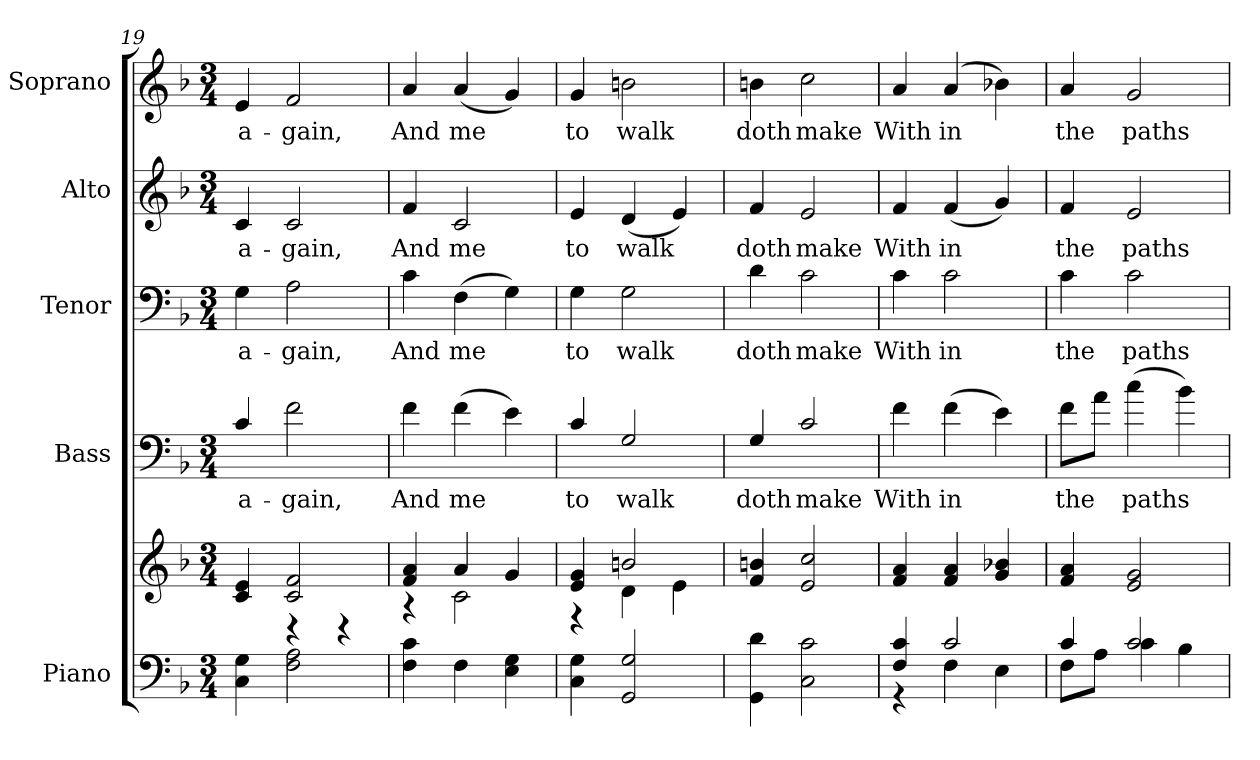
**kern	**kern	**kern	**text	**kern	**text	**kern	**text	**kern	**text
*part5	*part5	*part4	*part4	*part3	*part3	*part2	*part2	*part1	*part1
*staff6	*staff5	*staff4	*staff4	*staff3	*staff3	*staff2	*staff2	*staff1	*staff1
*I"Piano	*	*I"Bass	*	*I"Tenor	*	*I"Alto	*	*I"Soprano	*
*I'Pno.	*	*I'B.	*	*I'T.	*	*I'A.	*	*I'S.	*
*clefF4	*clefG2	*clefF4	*	*clefF4	*	*clefG2	*	*clefG2	*
*	*	*ITrd7c12	*	*	*	*	*	*	*
*k[b-]	*k[b-]	*k[b-]	*	*k[b-]	*	*k[b-]	*	*k[b-]	*
*F:	*F:	*F:	*	*F:	*	*F:	*	*F:	*
*M3/4	*M3/4	*M3/4	*	*M3/4	*	*M3/4	*	*M3/4	*
=19	=19	=19	=19	=19	=19	=19	=19	=19	=19
*	*^	*	*	*	*	*	*	*	*
!	!	!	!	!LO:LY:b:color=#000000	!	!	!	!	!	!
!	!	!	!	!	!	!LO:LY:b:color=#000000	!	!	!	!
!	!	!	!	!	!	!	!	!LO:LY:b:color=#000000	!	!
!	!	!	!	!	!	!	!	!	!	!LO:LY:b:color=#000000
4Ci\ 4Gi	4ci/ 4ei	4ryy	4Ci/	a-	4Gi\	a-	4ci/	a-	4ei/	a-
!	!	!	!	!LO:LY:b:color=#000000	!	!	!	!	!	!
!	!	!	!	!	!	!LO:LY:b:color=#000000	!	!	!	!
!	!	!	!	!	!	!	!	!LO:LY:b:color=#000000	!	!
!	!	!	!	!	!	!	!	!	!	!LO:LY:b:color=#000000
2Fi\ 2Ai	2ci/ 2fi	4r	2Fi\	-gain,	2Ai\	-gain,	2ci/	-gain,	2fi/	-gain,
.	.	4r	.	.	.	.	.	.	.	.
=20	=20	=20	=20	=20	=20	=20	=20	=20	=20	=20
!	!	!	!	!LO:LY:b:color=#000000	!	!	!	!	!	!
!	!	!	!	!	!	!LO:LY:b:color=#000000	!	!	!	!
!	!	!	!	!	!	!	!	!LO:LY:b:color=#000000	!	!
!	!	!	!	!	!	!	!	!	!	!LO:LY:b:color=#000000
4Fi\ 4ci	4fi/ 4ai	4r	4Fi\	And	4ci\	And	4fi/	And	4ai/	And
!	!	!	!	!LO:LY:b:color=#000000	!	!	!	!	!	!
!	!	!	!	!	!	!LO:LY:b:color=#000000	!	!	!	!
!	!	!	!	!	!	!	!	!LO:LY:b:color=#000000	!	!
!	!	!	!	!	!	!	!	!	!	!LO:LY:b:color=#000000
4Fi\	4ai/	2ci\	(4Fi\	me	(4Fi\	me	2ci/	me	(4ai/	me
4Ei\ 4Gi	4gi/	.	4Ei\)	.	4Gi\)	.	.	.	4gi/)	.
!!LO:PB:g=z
=21	=21	=21	=21	=21	=21	=21	=21	=21	=21	=21
!	!	!	!	!LO:LY:b:color=#000000	!	!	!	!	!	!
!	!	!	!	!	!	!LO:LY:b:color=#000000	!	!	!	!
!	!	!	!	!	!	!	!	!LO:LY:b:color=#000000	!	!
!	!	!	!	!	!	!	!	!	!	!LO:LY:b:color=#000000
4Ci\ 4Gi	4ei/ 4gi	4r	4Ci/	to	4Gi\	to	4ei/	to	4gi/	to
!	!	!	!	!LO:LY:b:color=#000000	!	!	!	!	!	!
!	!	!	!	!	!	!LO:LY:b:color=#000000	!	!	!	!
!	!	!	!	!	!	!	!	!LO:LY:b:color=#000000	!	!
!	!	!	!	!	!	!	!	!	!	!LO:LY:b:color=#000000
2GGi/ 2Gi	2bni/	4di\	2GGi/	walk	2Gi\	walk	(4di/	walk	2bni\	walk
.	.	4ei\	.	.	.	.	4ei/)	.	.	.
*	*v	*v	*	*	*	*	*	*	*	*
=22	=22	=22	=22	=22	=22	=22	=22	=22	=22
*	*^	*	*	*	*	*	*	*	*
!	!	!	!	!LO:LY:b:color=#000000	!	!	!	!	!	!
*	*v	*v	*	*	*	*	*	*	*	*
*	*^	*	*	*	*	*	*	*	*
!	!	!	!	!	!	!LO:LY:b:color=#000000	!	!	!	!
*	*v	*v	*	*	*	*	*	*	*	*
*	*^	*	*	*	*	*	*	*	*
!	!	!	!	!	!	!	!	!LO:LY:b:color=#000000	!	!
*	*v	*v	*	*	*	*	*	*	*	*
*	*^	*	*	*	*	*	*	*	*
!	!	!	!	!	!	!	!	!	!	!LO:LY:b:color=#000000
*	*v	*v	*	*	*	*	*	*	*	*
4GGi\ 4di	4fi/ 4bni	4GGi/	doth	4di\	doth	4fi/	doth	4bni\	doth
!	!	!	!LO:LY:b:color=#000000	!	!	!	!	!	!
!	!	!	!	!	!LO:LY:b:color=#000000	!	!	!	!
!	!	!	!	!	!	!	!LO:LY:b:color=#000000	!	!
!	!	!	!	!	!	!	!	!	!LO:LY:b:color=#000000
2Ci\ 2ci	2ei/ 2cci	2Ci/	make	2ci\	make	2ei/	make	2cci\	make
=23	=23	=23	=23	=23	=23	=23	=23	=23	=23
*^	*	*	*	*	*	*	*	*	*
!	!	!	!	!LO:LY:b:color=#000000	!	!	!	!	!	!
!	!	!	!	!	!	!LO:LY:b:color=#000000	!	!	!	!
!	!	!	!	!	!	!	!	!LO:LY:b:color=#000000	!	!
!	!	!	!	!	!	!	!	!	!	!LO:LY:b:color=#000000
4Fi/ 4ci	4r	4fi/ 4ai	4Fi\	With	4ci\	With	4fi/	With	4ai/	With
!	!	!	!	!LO:LY:b:color=#000000	!	!	!	!	!	!
!	!	!	!	!	!	!LO:LY:b:color=#000000	!	!	!	!
!	!	!	!	!	!	!	!	!LO:LY:b:color=#000000	!	!
!	!	!	!	!	!	!	!	!	!	!LO:LY:b:color=#000000
2ci/	4Fi\	4fi/ 4ai	(4Fi\	in	2ci\	in	(4fi/	in	(4ai/	in
.	4Ei\	4gi/ 4b-Xi	4Ei\)	.	.	.	4gi/)	.	4b-Xi\)	.
=24	=24	=24	=24	=24	=24	=24	=24	=24	=24	=24
!	!	!	!	!LO:LY:b:color=#000000	!	!	!	!	!	!
!	!	!	!	!	!	!LO:LY:b:color=#000000	!	!	!	!
!	!	!	!	!	!	!	!	!LO:LY:b:color=#000000	!	!
!	!	!	!	!	!	!	!	!	!	!LO:LY:b:color=#000000
4ci/	8Fi\L	4fi/ 4ai	8Fi\L	the	4ci\	the	4fi/	the	4ai/	the
.	8Ai\J	.	8Ai\J	.	.	.	.	.	.	.
!	!	!	!	!LO:LY:b:color=#000000	!	!	!	!	!	!
!	!	!	!	!	!	!LO:LY:b:color=#000000	!	!	!	!
!	!	!	!	!	!	!	!	!LO:LY:b:color=#000000	!	!
!	!	!	!	!	!	!	!	!	!	!LO:LY:b:color=#000000
2ci/	4ci\	2ei/ 2gi	(4ci\	paths	2ci\	paths	2ei/	paths	2gi/	paths
.	4B-i\	.	4B-i\)	.	.	.	.	.	.	.
*v	*v	*	*	*	*	*	*	*	*	*
=	=	=	=	=	=	=	=	=	=
*-	*-	*-	*-	*-	*-	*-	*-	*-	*-
